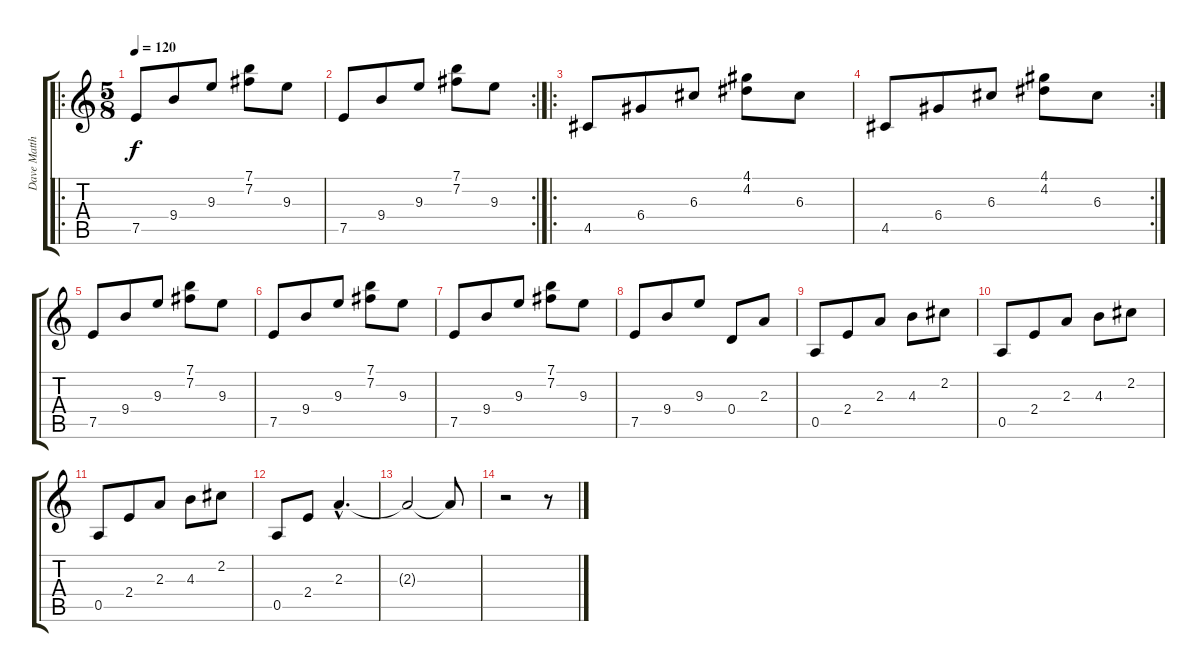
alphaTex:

\track ("Dave Matthews" "Dave Matth") {instrument acousticguitarnylon}
\staff {score tabs}
\tuning (E4 B3 G3 D3 A2 E2) {hide}
\ro
\ts (5 8)
\tempo 120
\clef g2
\ks c
7.5.8{dy f instrument acousticguitarnylon} 9.4.8 9.3.8 (7.1 7.2).8 9.3.8 |
\rc 2
7.5.8 9.4.8 9.3.8 (7.1 7.2).8 9.3.8 |
\ro
4.5.8 6.4.8 6.3.8 (4.1 4.2).8 6.3.8 |
\rc 2
4.5.8 6.4.8 6.3.8 (4.1 4.2).8 6.3.8 |
7.5.8 9.4.8 9.3.8 (7.1 7.2).8 9.3.8 |
7.5.8 9.4.8 9.3.8 (7.1 7.2).8 9.3.8 |
7.5.8 9.4.8 9.3.8 (7.1 7.2).8 9.3.8 |
7.5.8 9.4.8 9.3.8 0.4.8 2.3.8 |
0.5.8 2.4.8 2.3.8 4.3.8 2.2.8 |
0.5.8 2.4.8 2.3.8 4.3.8 2.2.8 |
0.5.8 2.4.8 2.3.8 4.3.8 2.2.8 |
0.5.8 2.4.8 2.3{hac}.4{d} |
2.3{t}.2 2.3{t}.8 |
r.2 r.8
